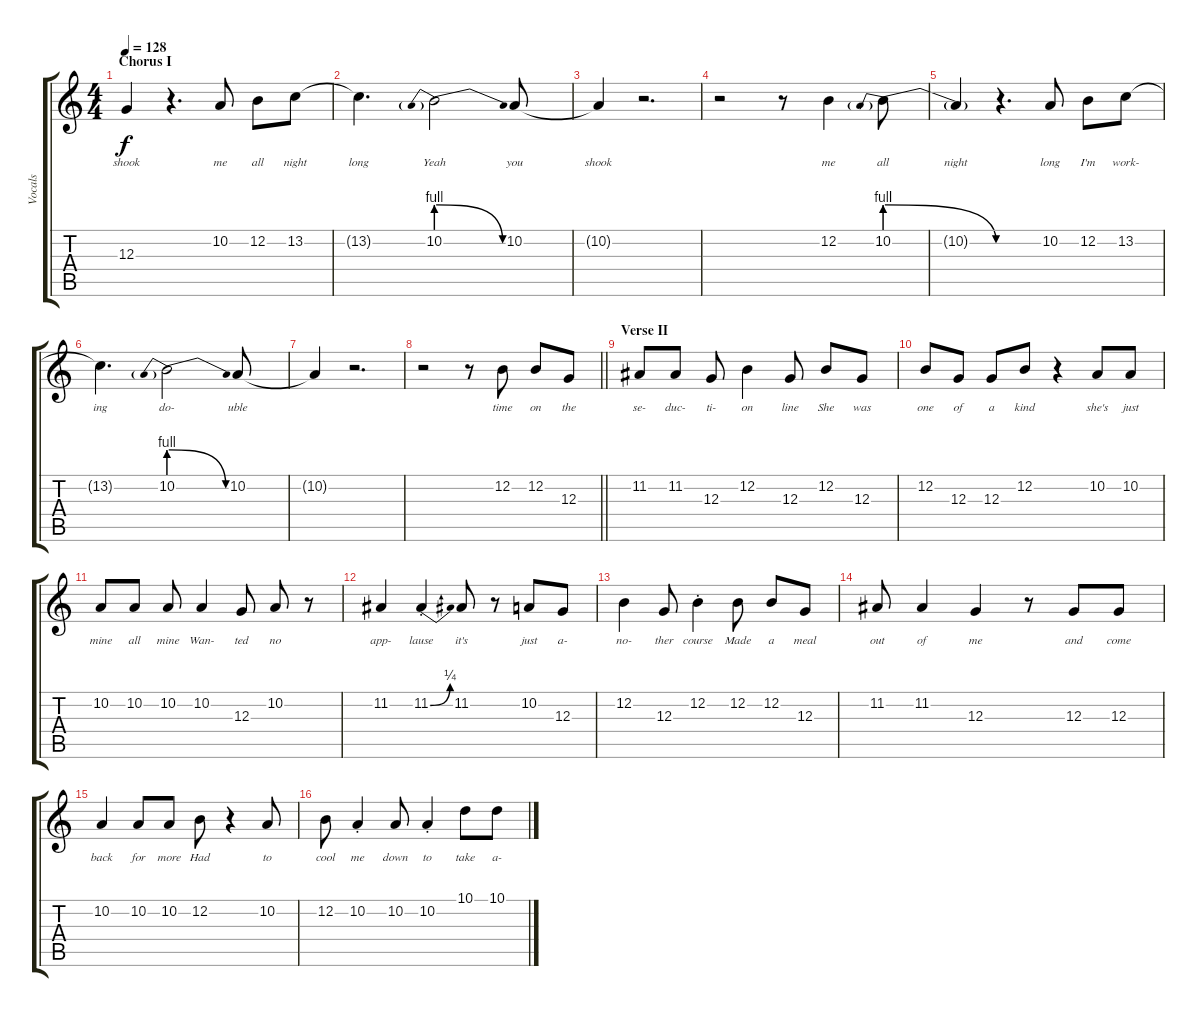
\track ("Vocals" "Vocals") {instrument altosax}
\staff {score tabs}
\tuning (E4 B3 G3 D3 A2 E2) {hide}
\ts (4 4)
\section ("" "Chorus I")
\tempo 128
\clef g2
\ks c
12.3.4{lyrics (0 "shook") lyrics (1 "") lyrics (2 "") lyrics (3 "") lyrics (4 "") dy f} r.4{d} 10.2.8{lyrics (0 "me") lyrics (1 "") lyrics (2 "") lyrics (3 "") lyrics (4 "")} 12.2.8{lyrics (0 "all") lyrics (1 "") lyrics (2 "") lyrics (3 "") lyrics (4 "")} 13.2.8{lyrics (0 "night") lyrics (1 "") lyrics (2 "") lyrics (3 "") lyrics (4 "")} |
13.2{t}.4{d lyrics (0 "long") lyrics (1 "") lyrics (2 "") lyrics (3 "") lyrics (4 "")} 10.2{be (prebendrelease 0 4 60 0)}.2{lyrics (0 "Yeah") lyrics (1 "") lyrics (2 "") lyrics (3 "") lyrics (4 "")} 10.2.8{lyrics (0 "you") lyrics (1 "") lyrics (2 "") lyrics (3 "") lyrics (4 "")} |
10.2{t}.4{lyrics (0 "shook") lyrics (1 "") lyrics (2 "") lyrics (3 "") lyrics (4 "")} r.2{d} |
r.2 r.8 12.2.4{lyrics (0 "me") lyrics (1 "") lyrics (2 "") lyrics (3 "") lyrics (4 "")} 10.2{be (prebendrelease 0 4 60 0)}.8{lyrics (0 "all") lyrics (1 "") lyrics (2 "") lyrics (3 "") lyrics (4 "")} |
10.2{t}.4{lyrics (0 "night") lyrics (1 "") lyrics (2 "") lyrics (3 "") lyrics (4 "")} r.4{d} 10.2.8{lyrics (0 "long") lyrics (1 "") lyrics (2 "") lyrics (3 "") lyrics (4 "")} 12.2.8{lyrics (0 "I'm") lyrics (1 "") lyrics (2 "") lyrics (3 "") lyrics (4 "")} 13.2.8{lyrics (0 "work-") lyrics (1 "") lyrics (2 "") lyrics (3 "") lyrics (4 "")} |
13.2{t}.4{d lyrics (0 "ing") lyrics (1 "") lyrics (2 "") lyrics (3 "") lyrics (4 "")} 10.2{be (prebendrelease 0 4 60 0)}.2{lyrics (0 "do-") lyrics (1 "") lyrics (2 "") lyrics (3 "") lyrics (4 "")} 10.2.8{lyrics (0 "uble") lyrics (1 "") lyrics (2 "") lyrics (3 "") lyrics (4 "")} |
10.2{t}.4{lyrics (0 "") lyrics (1 "") lyrics (2 "") lyrics (3 "") lyrics (4 "")} r.2{d} |
\barLineRight lightlight
r.2 r.8 12.2.8{lyrics (0 "time") lyrics (1 "") lyrics (2 "") lyrics (3 "") lyrics (4 "")} 12.2.8{lyrics (0 "on") lyrics (1 "") lyrics (2 "") lyrics (3 "") lyrics (4 "")} 12.3.8{lyrics (0 "the") lyrics (1 "") lyrics (2 "") lyrics (3 "") lyrics (4 "")} |
\section ("" "Verse II")
11.2.8{lyrics (0 "se-") lyrics (1 "") lyrics (2 "") lyrics (3 "") lyrics (4 "")} 11.2.8{lyrics (0 "duc-") lyrics (1 "") lyrics (2 "") lyrics (3 "") lyrics (4 "")} 12.3.8{lyrics (0 "ti-") lyrics (1 "") lyrics (2 "") lyrics (3 "") lyrics (4 "")} 12.2.4{lyrics (0 "on") lyrics (1 "") lyrics (2 "") lyrics (3 "") lyrics (4 "")} 12.3.8{lyrics (0 "line") lyrics (1 "") lyrics (2 "") lyrics (3 "") lyrics (4 "")} 12.2.8{lyrics (0 "She") lyrics (1 "") lyrics (2 "") lyrics (3 "") lyrics (4 "")} 12.3.8{lyrics (0 "was") lyrics (1 "") lyrics (2 "") lyrics (3 "") lyrics (4 "")} |
12.2.8{lyrics (0 "one") lyrics (1 "") lyrics (2 "") lyrics (3 "") lyrics (4 "")} 12.3.8{lyrics (0 "of") lyrics (1 "") lyrics (2 "") lyrics (3 "") lyrics (4 "")} 12.3.8{lyrics (0 "a") lyrics (1 "") lyrics (2 "") lyrics (3 "") lyrics (4 "")} 12.2.8{lyrics (0 "kind") lyrics (1 "") lyrics (2 "") lyrics (3 "") lyrics (4 "")} r.4 10.2.8{lyrics (0 "she's") lyrics (1 "") lyrics (2 "") lyrics (3 "") lyrics (4 "")} 10.2.8{lyrics (0 "just") lyrics (1 "") lyrics (2 "") lyrics (3 "") lyrics (4 "")} |
10.2.8{lyrics (0 "mine") lyrics (1 "") lyrics (2 "") lyrics (3 "") lyrics (4 "")} 10.2.8{lyrics (0 "all") lyrics (1 "") lyrics (2 "") lyrics (3 "") lyrics (4 "")} 10.2.8{lyrics (0 "mine") lyrics (1 "") lyrics (2 "") lyrics (3 "") lyrics (4 "")} 10.2.4{lyrics (0 "Wan-") lyrics (1 "") lyrics (2 "") lyrics (3 "") lyrics (4 "")} 12.3.8{lyrics (0 "ted") lyrics (1 "") lyrics (2 "") lyrics (3 "") lyrics (4 "")} 10.2.8{lyrics (0 "no") lyrics (1 "") lyrics (2 "") lyrics (3 "") lyrics (4 "")} r.8 |
11.2.4{lyrics (0 "app-") lyrics (1 "") lyrics (2 "") lyrics (3 "") lyrics (4 "")} 11.2{be (bend 0 0 60 1) st}.4{lyrics (0 "lause") lyrics (1 "") lyrics (2 "") lyrics (3 "") lyrics (4 "")} 11.2.8{lyrics (0 "it's") lyrics (1 "") lyrics (2 "") lyrics (3 "") lyrics (4 "")} r.8 10.2.8{lyrics (0 "just") lyrics (1 "") lyrics (2 "") lyrics (3 "") lyrics (4 "")} 12.3.8{lyrics (0 "a-") lyrics (1 "") lyrics (2 "") lyrics (3 "") lyrics (4 "")} |
12.2.4{lyrics (0 "no-") lyrics (1 "") lyrics (2 "") lyrics (3 "") lyrics (4 "")} 12.3.8{lyrics (0 "ther") lyrics (1 "") lyrics (2 "") lyrics (3 "") lyrics (4 "")} 12.2{st}.4{lyrics (0 "course") lyrics (1 "") lyrics (2 "") lyrics (3 "") lyrics (4 "")} 12.2.8{lyrics (0 "Made") lyrics (1 "") lyrics (2 "") lyrics (3 "") lyrics (4 "")} 12.2.8{lyrics (0 "a") lyrics (1 "") lyrics (2 "") lyrics (3 "") lyrics (4 "")} 12.3.8{lyrics (0 "meal") lyrics (1 "") lyrics (2 "") lyrics (3 "") lyrics (4 "")} |
11.2.8{lyrics (0 "out") lyrics (1 "") lyrics (2 "") lyrics (3 "") lyrics (4 "")} 11.2.4{lyrics (0 "of") lyrics (1 "") lyrics (2 "") lyrics (3 "") lyrics (4 "")} 12.3.4{lyrics (0 "me") lyrics (1 "") lyrics (2 "") lyrics (3 "") lyrics (4 "")} r.8 12.3.8{lyrics (0 "and") lyrics (1 "") lyrics (2 "") lyrics (3 "") lyrics (4 "")} 12.3.8{lyrics (0 "come") lyrics (1 "") lyrics (2 "") lyrics (3 "") lyrics (4 "")} |
10.2.4{lyrics (0 "back") lyrics (1 "") lyrics (2 "") lyrics (3 "") lyrics (4 "")} 10.2.8{lyrics (0 "for") lyrics (1 "") lyrics (2 "") lyrics (3 "") lyrics (4 "")} 10.2.8{lyrics (0 "more") lyrics (1 "") lyrics (2 "") lyrics (3 "") lyrics (4 "")} 12.2.8{lyrics (0 "Had") lyrics (1 "") lyrics (2 "") lyrics (3 "") lyrics (4 "")} r.4 10.2.8{lyrics (0 "to") lyrics (1 "") lyrics (2 "") lyrics (3 "") lyrics (4 "")} |
12.2.8{lyrics (0 "cool") lyrics (1 "") lyrics (2 "") lyrics (3 "") lyrics (4 "")} 10.2{st}.4{lyrics (0 "me") lyrics (1 "") lyrics (2 "") lyrics (3 "") lyrics (4 "")} 10.2.8{lyrics (0 "down") lyrics (1 "") lyrics (2 "") lyrics (3 "") lyrics (4 "")} 10.2{st}.4{lyrics (0 "to") lyrics (1 "") lyrics (2 "") lyrics (3 "") lyrics (4 "")} 10.1.8{lyrics (0 "take") lyrics (1 "") lyrics (2 "") lyrics (3 "") lyrics (4 "")} 10.1.8{lyrics (0 "a-") lyrics (1 "") lyrics (2 "") lyrics (3 "") lyrics (4 "")}
